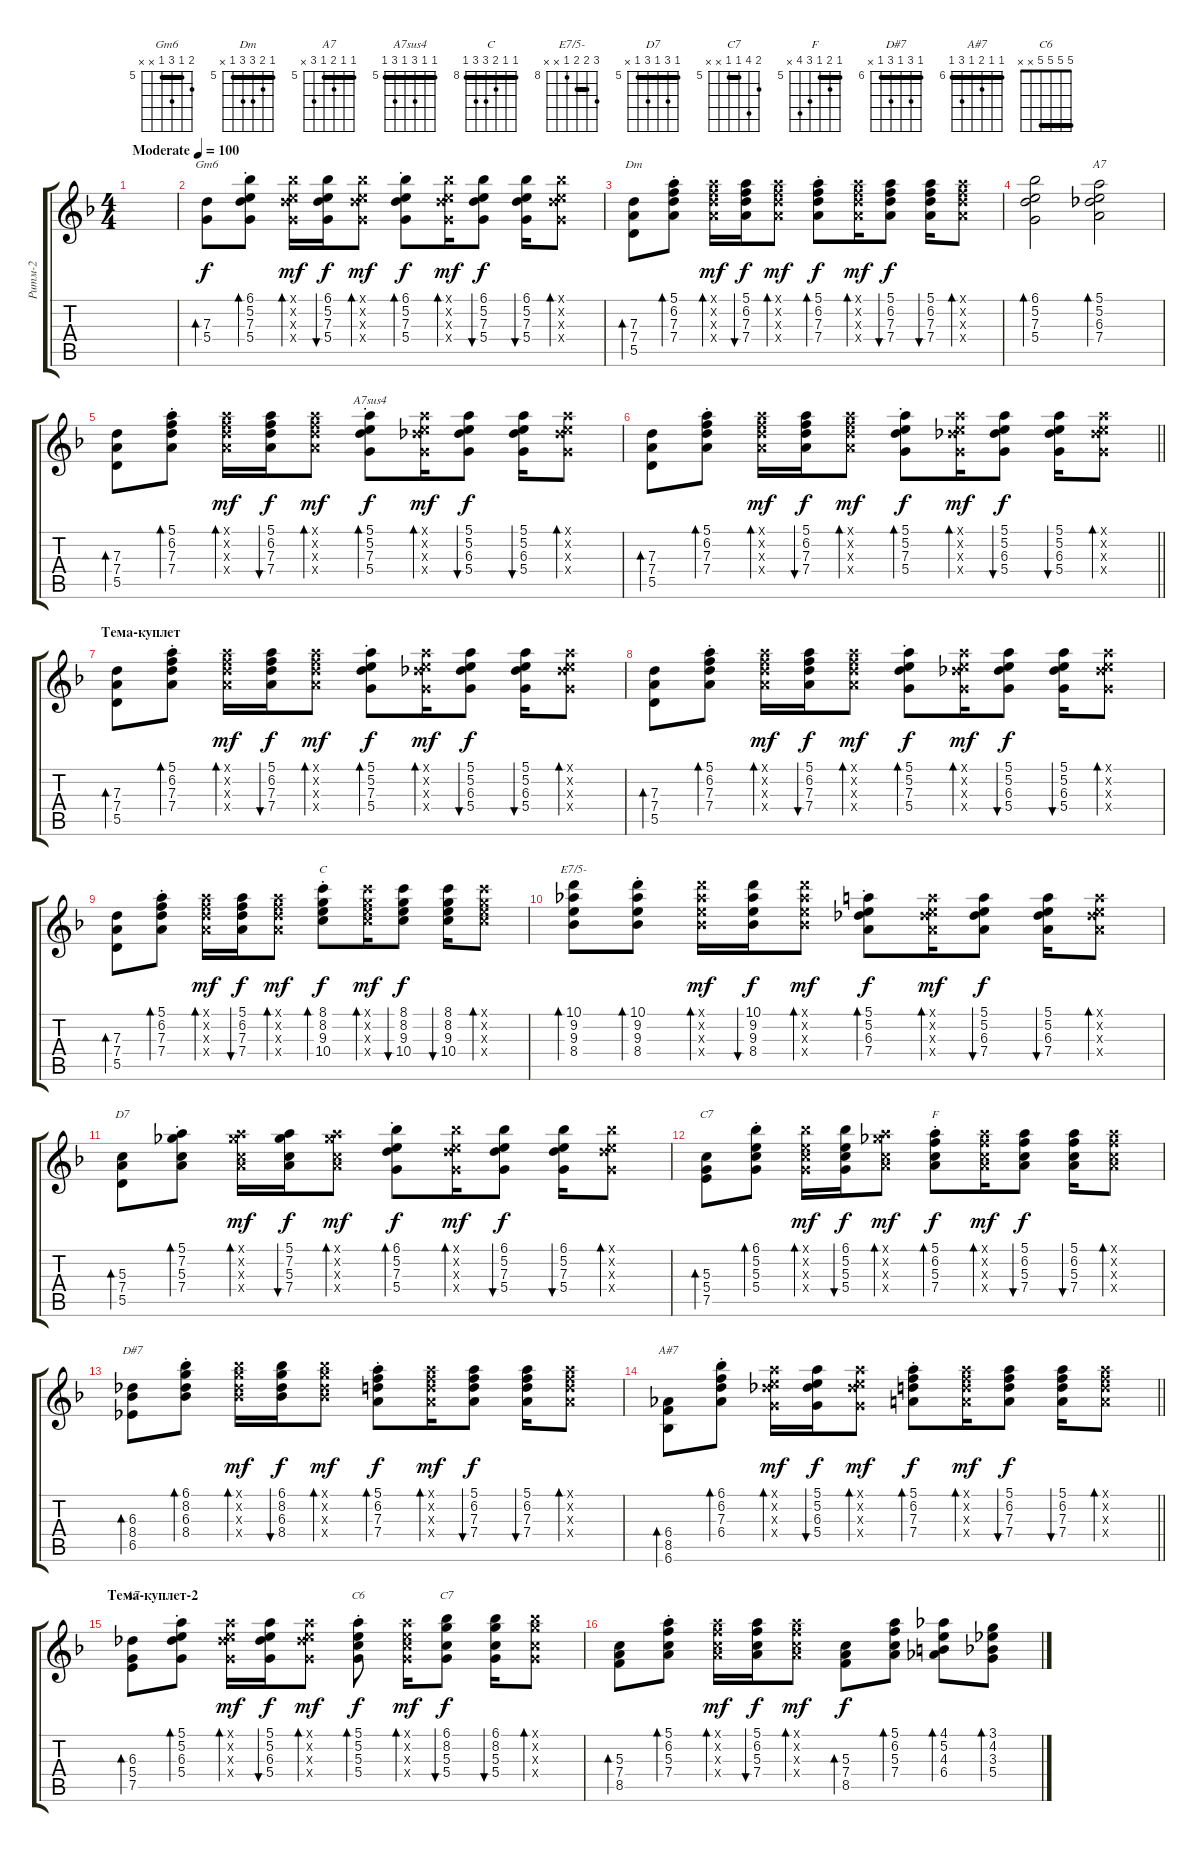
\track ("Ритм-2" "Ритм-2") {instrument electricguitarmuted}
\staff {score tabs}
\tuning (E4 B3 G3 D3 A2 E2) {hide}
\chord ("Gm6" 6 5 7 5 x x) {firstfret 5 barre 5}
\chord ("Dm" 5 6 7 7 5 x) {firstfret 5 barre 5}
\chord ("A7" 5 5 6 5 7 5) {firstfret 5 barre 5}
\chord ("A7sus4" 5 5 7 5 7 5) {firstfret 5 barre 5}
\chord ("C" 8 8 9 10 10 8) {firstfret 8 barre 8}
\chord ("E7/5-" 10 9 9 8 x x) {firstfret 8 barre 9}
\chord ("D7" 5 7 5 7 5 x) {firstfret 5 barre 5}
\chord ("C7" 6 5 5 5 7 x) {firstfret 5 barre 5}
\chord ("F" 5 6 5 7 8 x) {firstfret 5 barre 5}
\chord ("D#7" 6 8 6 8 6 x) {firstfret 6 barre 6}
\chord ("A#7" 6 6 7 6 8 6) {firstfret 6 barre 6}
\chord ("A7" 5 5 6 5 7 x) {firstfret 5 barre 5}
\chord ("C6" 5 5 5 5 x x) {barre 5}
\chord ("C7" 6 8 5 5 x x) {firstfret 5 barre 5}
\ts (4 4)
\tempo (100 "Moderate")
\clef g2
\ks dminor
|
(7.3 5.4).8{bd 30 ch "Gm6"} (6.1{st} 5.2{st} 7.3{st} 5.4{st}).8{bd 30} (6.1{x} 5.2{x} 7.3{x} 5.4{x}).16{bd 30 dy mf} (6.1 5.2 7.3 5.4).16{bu 30 dy f} (6.1{x} 5.2{x} 7.3{x} 5.4{x}).8{bd 30 dy mf} (6.1{st} 5.2{st} 7.3{st} 5.4{st}).8{bd 30 dy f} (6.1{x} 5.2{x} 7.3{x} 5.4{x}).16{bd 30 dy mf} (6.1 5.2 7.3 5.4).8{bu 30 dy f} (6.1 5.2 7.3 5.4).16{bu 30} (6.1{x} 5.2{x} 7.3{x} 5.4{x}).8{bd 30} |
(7.3 7.4 5.5).8{bd 30 ch "Dm"} (5.1{st} 6.2 7.3{st} 7.4{st}).8{bd 30} (5.1{x} 6.2{x} 7.3{x} 7.4{x}).16{bd 30 dy mf} (5.1 6.2 7.3 7.4).16{bu 30 dy f} (5.1{x} 6.2{x} 7.3{x} 7.4{x}).8{bd 30 dy mf} (5.1{st} 6.2{st} 7.3{st} 7.4{st}).8{bd 30 dy f} (5.1{x} 6.2{x} 7.3{x} 7.4{x}).16{bd 30 dy mf} (5.1 6.2 7.3 7.4).8{bu 30 dy f} (5.1 6.2 7.3 7.4).16{bu 30} (5.1{x} 6.2{x} 7.3{x} 7.4{x}).8{bd 30} |
(6.1 5.2 7.3 5.4).2{bd 30} (5.1 5.2 6.3 7.4).2{bd 30 ch "A7"} |
(7.3 7.4 5.5).8{bd 30} (5.1{st} 6.2{st} 7.3{st} 7.4{st}).8{bd 30} (5.1{x} 6.2{x} 7.3{x} 7.4{x}).16{bd 30 dy mf} (5.1 6.2 7.3 7.4).16{bu 30 dy f} (5.1{x} 6.2{x} 7.3{x} 7.4{x}).8{bd 30 dy mf} (5.1{st} 5.2{st} 7.3{st} 5.4{st}).8{bd 30 ch "A7sus4" dy f} (5.1{x} 5.2{x} 6.3{x} 5.4{x}).16{bd 30 dy mf} (5.1 5.2 6.3 5.4).8{bu 30 dy f} (5.1 5.2 6.3 5.4).16{bu 30} (5.1{x} 5.2{x} 6.3{x} 5.4{x}).8{bd 30} |
\barLineRight lightlight
(7.3 7.4 5.5).8{bd 30} (5.1{st} 6.2{st} 7.3{st} 7.4{st}).8{bd 30} (5.1{x} 6.2{x} 7.3{x} 7.4{x}).16{bd 30 dy mf} (5.1 6.2 7.3 7.4).16{bu 30 dy f} (5.1{x} 6.2{x} 7.3{x} 7.4{x}).8{bd 30 dy mf} (5.1{st} 5.2{st} 7.3{st} 5.4{st}).8{bd 30 dy f} (5.1{x} 5.2{x} 6.3{x} 5.4{x}).16{bd 30 dy mf} (5.1 5.2 6.3 5.4).8{bu 30 dy f} (5.1 5.2 6.3 5.4).16{bu 30} (5.1{x} 5.2{x} 6.3{x} 5.4{x}).8{bd 30} |
\section ("" "Тема-куплет")
(7.3 7.4 5.5).8{bd 30} (5.1{st} 6.2{st} 7.3{st} 7.4{st}).8{bd 30} (5.1{x} 6.2{x} 7.3{x} 7.4{x}).16{bd 30 dy mf} (5.1 6.2 7.3 7.4).16{bu 30 dy f} (5.1{x} 6.2{x} 7.3{x} 7.4{x}).8{bd 30 dy mf} (5.1{st} 5.2{st} 7.3{st} 5.4{st}).8{bd 30 dy f} (5.1{x} 5.2{x} 6.3{x} 5.4{x}).16{bd 30 dy mf} (5.1 5.2 6.3 5.4).8{bu 30 dy f} (5.1 5.2 6.3 5.4).16{bu 30} (5.1{x} 5.2{x} 6.3{x} 5.4{x}).8{bd 30} |
(7.3 7.4 5.5).8{bd 30} (5.1{st} 6.2{st} 7.3{st} 7.4{st}).8{bd 30} (5.1{x} 6.2{x} 7.3{x} 7.4{x}).16{bd 30 dy mf} (5.1 6.2 7.3 7.4).16{bu 30 dy f} (5.1{x} 6.2{x} 7.3{x} 7.4{x}).8{bd 30 dy mf} (5.1{st} 5.2{st} 7.3{st} 5.4{st}).8{bd 30 dy f} (5.1{x} 5.2{x} 6.3{x} 5.4{x}).16{bd 30 dy mf} (5.1 5.2 6.3 5.4).8{bu 30 dy f} (5.1 5.2 6.3 5.4).16{bu 30} (5.1{x} 5.2{x} 6.3{x} 5.4{x}).8{bd 30} |
(7.3 7.4 5.5).8{bd 30} (5.1{st} 6.2{st} 7.3{st} 7.4{st}).8{bd 30} (5.1{x} 6.2{x} 7.3{x} 7.4{x}).16{bd 30 dy mf} (5.1 6.2 7.3 7.4).16{bu 30 dy f} (5.1{x} 6.2{x} 7.3{x} 7.4{x}).8{bd 30 dy mf} (8.1{st} 8.2{st} 9.3{st} 10.4{st}).8{bd 30 ch "C" dy f} (8.1{x} 8.2{x} 9.3{x} 10.4{x}).16{bd 30 dy mf} (8.1 8.2 9.3 10.4).8{bu 30 dy f} (8.1 8.2 9.3 10.4).16{bu 30} (8.1{x} 8.2{x} 9.3{x} 10.4{x}).8{bd 30} |
(10.1 9.2 9.3 8.4).8{bd 30 ch "E7/5-"} (10.1{st} 9.2{st} 9.3{st} 8.4{st}).8{bd 30} (10.1{x} 9.2{x} 9.3{x} 8.4{x}).16{bd 30 dy mf} (10.1 9.2 9.3 8.4).16{bu 30 dy f} (10.1{x} 9.2{x} 9.3{x} 8.4{x}).8{bd 30 dy mf} (5.1{st} 5.2{st} 6.3{st} 7.4{st}).8{bd 30 dy f} (5.1{x} 5.2{x} 6.3{x} 7.4{x}).16{bd 30 dy mf} (5.1 5.2 6.3 7.4).8{bu 30 dy f} (5.1 5.2 6.3 7.4).16{bu 30} (5.1{x} 5.2{x} 6.3{x} 7.4{x}).8{bd 30} |
(5.3 7.4 5.5).8{bd 30 ch "D7"} (5.1{st} 7.2{st} 5.3{st} 7.4{st}).8{bd 30} (5.1{x} 7.2{x} 5.3{x} 7.4{x}).16{bd 30 dy mf} (5.1 7.2 5.3 7.4).16{bu 30 dy f} (5.1{x} 7.2{x} 5.3{x} 7.4{x}).8{bd 30 dy mf} (6.1{st} 5.2{st} 7.3{st} 5.4{st}).8{bd 30 dy f} (6.1{x} 5.2{x} 7.3{x} 5.4{x}).16{bd 30 dy mf} (6.1 5.2 7.3 5.4).8{bu 30 dy f} (6.1 5.2 7.3 5.4).16{bu 30} (6.1{x} 5.2{x} 7.3{x} 5.4{x}).8{bd 30} |
(5.3 5.4 7.5).8{bd 30 ch "C7"} (6.1{st} 5.2{st} 5.3{st} 5.4{st}).8{bd 30} (6.1{x} 5.2{x} 5.3{x} 5.4{x}).16{bd 30 dy mf} (6.1 5.2 5.3 5.4).16{bu 30 dy f} (5.1{x} 7.2{x} 5.3{x} 7.4{x}).8{bd 30 dy mf} (5.1{st} 6.2{st} 5.3{st} 7.4{st}).8{bd 30 ch "F" dy f} (5.1{x} 6.2{x} 5.3{x} 7.4{x}).16{bd 30 dy mf} (5.1 6.2 5.3 7.4).8{bu 30 dy f} (5.1 6.2 5.3 7.4).16{bu 30} (5.1{x} 6.2{x} 5.3{x} 7.4{x}).8{bd 30} |
(6.3 8.4 6.5).8{bd 30 ch "D#7"} (6.1{st} 8.2 6.3{st} 8.4{st}).8{bd 30} (6.1{x} 8.2{x} 6.3{x} 8.4{x}).16{bd 30 dy mf} (6.1 8.2 6.3 8.4).16{bu 30 dy f} (6.1{x} 8.2{x} 6.3{x} 8.4{x}).8{bd 30 dy mf} (5.1{st} 6.2{st} 7.3{st} 7.4{st}).8{bd 30 dy f} (5.1{x} 6.2{x} 7.3{x} 7.4{x}).16{bd 30 dy mf} (5.1 6.2 7.3 7.4).8{bu 30 dy f} (5.1 6.2 7.3 7.4).16{bu 30} (5.1{x} 6.2{x} 7.3{x} 7.4{x}).8{bd 30} |
\barLineRight lightlight
(6.4 8.5 6.6).8{bd 30 ch "A#7"} (6.1{st} 6.2 7.3{st} 6.4{st}).8{bd 30} (5.1{x} 5.2{x} 6.3{x} 5.4{x}).16{bd 30 dy mf} (5.1 5.2 6.3 5.4).16{bu 30 dy f} (5.1{x} 5.2{x} 6.3{x} 5.4{x}).8{bd 30 dy mf} (5.1{st} 6.2{st} 7.3{st} 7.4{st}).8{bd 30 dy f} (5.1{x} 6.2{x} 7.3{x} 7.4{x}).16{bd 30 dy mf} (5.1 6.2 7.3 7.4).8{bu 30 dy f} (5.1 6.2 7.3 7.4).16{bu 30} (5.1{x} 6.2{x} 7.3{x} 7.4{x}).8{bd 30} |
\section ("" "Тема-куплет-2")
(6.3 5.4 7.5).8{bd 30 ch "A7"} (5.1{st} 5.2 6.3{st} 5.4{st}).8{bd 30} (5.1{x} 5.2{x} 6.3{x} 5.4{x}).16{bd 30 dy mf} (5.1 5.2 6.3 5.4).16{bu 30 dy f} (5.1{x} 5.2{x} 6.3{x} 5.4{x}).8{bd 30 dy mf} (5.1{st} 5.2{st} 5.3{st} 5.4{st}).8{bd 30 ch "C6" dy f beam split} (5.1{x} 5.2{x} 5.3{x} 5.4{x}).16{bd 30 dy mf} (6.1 8.2 5.3 5.4).8{bu 30 ch "C7" dy f} (6.1 8.2 5.3 5.4).16{bu 30} (6.1{x} 8.2{x} 5.3{x} 5.4{x}).8{bd 30} |
(5.3 7.4 8.5).8{bd 30} (5.1{st} 6.2{st} 5.3{st} 7.4{st}).8{bd 30} (5.1{x} 6.2{x} 5.3{x} 7.4{x}).16{bd 30 dy mf} (5.1 6.2 5.3 7.4).16{bu 30 dy f} (5.1{x} 6.2{x} 5.3{x} 7.4{x}).8{bd 30 dy mf} (5.3 7.4 8.5).8{bd 30 dy f} (5.1 6.2 5.3 7.4).8{bd 30} (4.1 5.2 4.3 6.4).8{bd 30} (3.1 4.2 3.3 5.4).8{bd 30}
